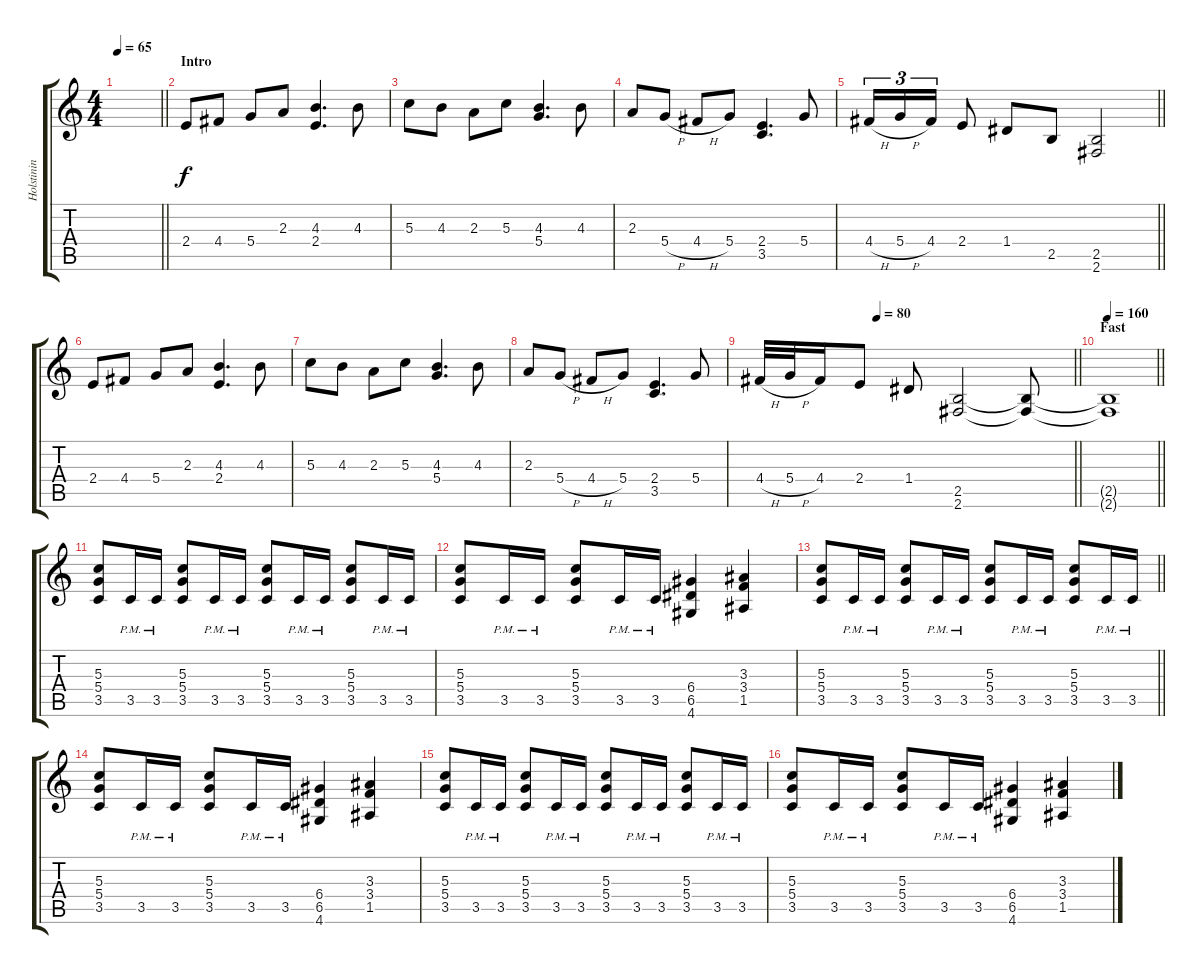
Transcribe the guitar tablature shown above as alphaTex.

\track ("Holstinin" "Holstinin") {instrument electricguitarmuted}
\staff {score tabs}
\tuning (E4 B3 G3 D3 A2 E2) {hide}
\ts (4 4)
\tempo 65
\clef g2
\barLineRight lightlight
\ks c
|
\section ("" "Intro")
2.4.8{volume 16} 4.4.8 5.4.8 2.3.8 (4.3 2.4).4{d} 4.3.8 |
5.3.8 4.3.8 2.3.8 5.3.8 (4.3 5.4).4{d} 4.3.8 |
2.3.8 5.4{h}.8 4.4{h}.8 5.4.8 (2.4 3.5).4{d} 5.4.8 |
\barLineRight lightlight
4.4{h}.16{tu (3 2)} 5.4{h}.16{tu (3 2)} 4.4.16{tu (3 2)} 2.4.8 1.4.8 2.5.8 (2.5 2.6).2 |
2.4.8 4.4.8 5.4.8 2.3.8 (4.3 2.4).4{d} 4.3.8 |
5.3.8 4.3.8 2.3.8 5.3.8 (4.3 5.4).4{d} 4.3.8 |
2.3.8 5.4{h}.8 4.4{h}.8 5.4.8 (2.4 3.5).4{d} 5.4.8 |
\tempo (80 0.375)
\barLineRight lightlight
4.4{h}.32 5.4{h}.32 4.4.16 2.4.8 1.4.8 (2.5 2.6).2 (2.5{t} 2.6{t}).8 |
\section ("" "Fast")
\tempo 160
\barLineRight lightlight
(2.5{t} 2.6{t}).1 |
\section ("" "")
(5.3 5.4 3.5).8{volume 13 balance 6} 3.5{pm}.16 3.5{pm}.16 (5.3 5.4 3.5).8 3.5{pm}.16 3.5{pm}.16 (5.3 5.4 3.5).8 3.5{pm}.16 3.5{pm}.16 (5.3 5.4 3.5).8 3.5{pm}.16 3.5{pm}.16 |
(5.3 5.4 3.5).8 3.5{pm}.16 3.5{pm}.16 (5.3 5.4 3.5).8 3.5{pm}.16 3.5{pm}.16 (6.4 6.5 4.6).4 (3.3 3.4 1.5).4 |
\barLineRight lightlight
(5.3 5.4 3.5).8 3.5{pm}.16 3.5{pm}.16 (5.3 5.4 3.5).8 3.5{pm}.16 3.5{pm}.16 (5.3 5.4 3.5).8 3.5{pm}.16 3.5{pm}.16 (5.3 5.4 3.5).8 3.5{pm}.16 3.5{pm}.16 |
(5.3 5.4 3.5).8 3.5{pm}.16 3.5{pm}.16 (5.3 5.4 3.5).8 3.5{pm}.16 3.5{pm}.16 (6.4 6.5 4.6).4 (3.3 3.4 1.5).4 |
(5.3 5.4 3.5).8 3.5{pm}.16 3.5{pm}.16 (5.3 5.4 3.5).8 3.5{pm}.16 3.5{pm}.16 (5.3 5.4 3.5).8 3.5{pm}.16 3.5{pm}.16 (5.3 5.4 3.5).8 3.5{pm}.16 3.5{pm}.16 |
(5.3 5.4 3.5).8 3.5{pm}.16 3.5{pm}.16 (5.3 5.4 3.5).8 3.5{pm}.16 3.5{pm}.16 (6.4 6.5 4.6).4 (3.3 3.4 1.5).4
